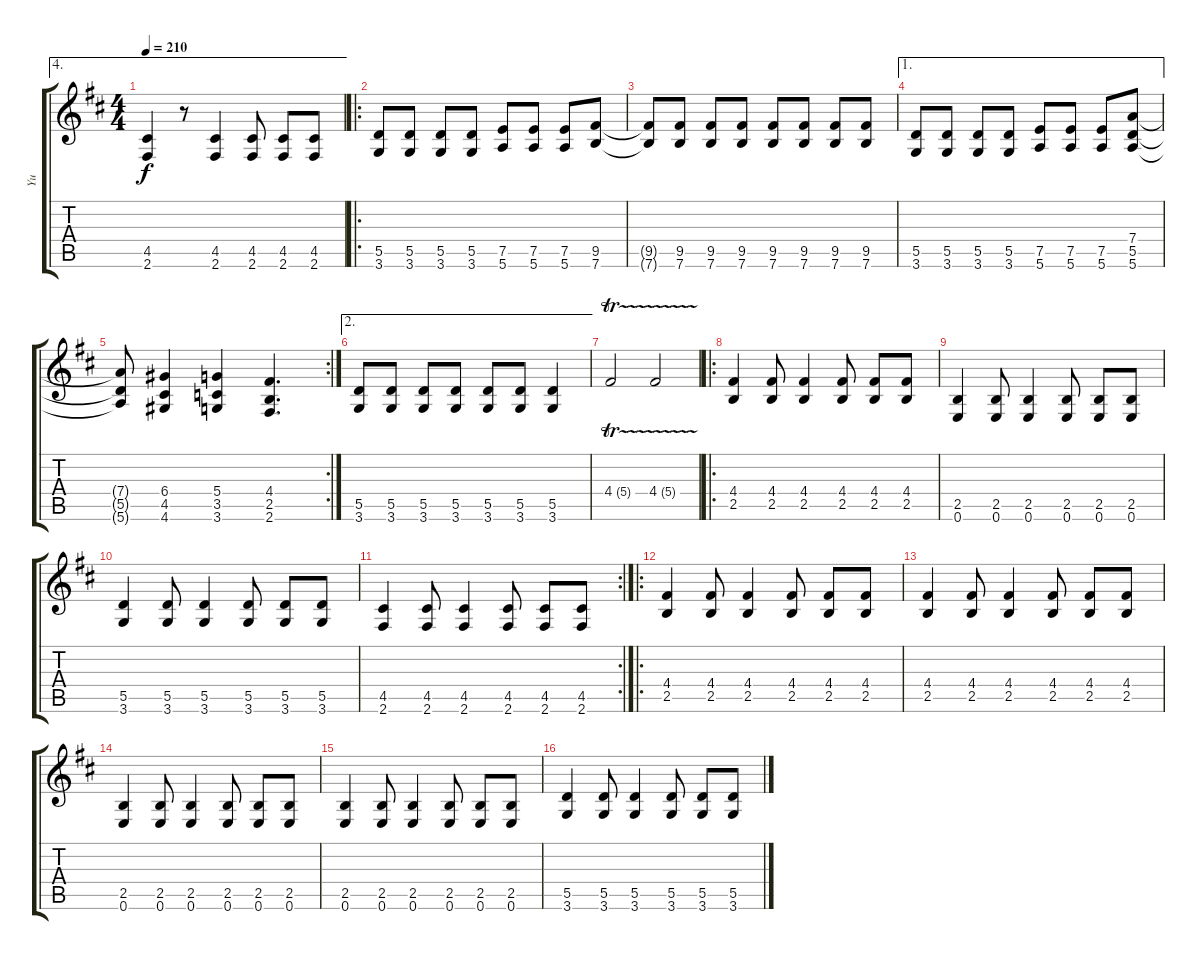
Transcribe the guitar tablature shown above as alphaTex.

\track ("Yu" "Yu") {instrument overdrivenguitar}
\staff {score tabs}
\tuning (E4 B3 G3 D3 A2 E2) {hide}
\ae 4
\ts (4 4)
\tempo 210
\clef g2
\ks d
(4.5 2.6).4{dy f} r.8 (4.5 2.6).4 (4.5 2.6).8 (4.5 2.6).8 (4.5 2.6).8 |
\ro
(5.5 3.6).8 (5.5 3.6).8 (5.5 3.6).8 (5.5 3.6).8 (7.5 5.6).8 (7.5 5.6).8 (7.5 5.6).8 (9.5 7.6).8 |
(9.5{t} 7.6{t}).8 (9.5 7.6).8 (9.5 7.6).8 (9.5 7.6).8 (9.5 7.6).8 (9.5 7.6).8 (9.5 7.6).8 (9.5 7.6).8 |
\ae 1
(5.5 3.6).8 (5.5 3.6).8 (5.5 3.6).8 (5.5 3.6).8 (7.5 5.6).8 (7.5 5.6).8 (7.5 5.6).8 (7.4 5.5 5.6).8 |
\rc 2
(7.4{t} 5.5{t} 5.6{t}).8 (6.4 4.5 4.6).4 (5.4 3.5 3.6).4 (4.4 2.5 2.6).4{d} |
\ae 2
(5.5 3.6).8 (5.5 3.6).8 (5.5 3.6).8 (5.5 3.6).8 (5.5 3.6).8 (5.5 3.6).8 (5.5 3.6).4 |
4.4{tr (5 16)}.2 4.4{tr (5 16)}.2 |
\ro
(4.4 2.5).4 (4.4 2.5).8 (4.4 2.5).4 (4.4 2.5).8 (4.4 2.5).8 (4.4 2.5).8 |
(2.5 0.6).4 (2.5 0.6).8 (2.5 0.6).4 (2.5 0.6).8 (2.5 0.6).8 (2.5 0.6).8 |
(5.5 3.6).4 (5.5 3.6).8 (5.5 3.6).4 (5.5 3.6).8 (5.5 3.6).8 (5.5 3.6).8 |
\rc 2
(4.5 2.6).4 (4.5 2.6).8 (4.5 2.6).4 (4.5 2.6).8 (4.5 2.6).8 (4.5 2.6).8 |
\ro
(4.4 2.5).4 (4.4 2.5).8 (4.4 2.5).4 (4.4 2.5).8 (4.4 2.5).8 (4.4 2.5).8 |
(4.4 2.5).4 (4.4 2.5).8 (4.4 2.5).4 (4.4 2.5).8 (4.4 2.5).8 (4.4 2.5).8 |
(2.5 0.6).4 (2.5 0.6).8 (2.5 0.6).4 (2.5 0.6).8 (2.5 0.6).8 (2.5 0.6).8 |
(2.5 0.6).4 (2.5 0.6).8 (2.5 0.6).4 (2.5 0.6).8 (2.5 0.6).8 (2.5 0.6).8 |
(5.5 3.6).4 (5.5 3.6).8 (5.5 3.6).4 (5.5 3.6).8 (5.5 3.6).8 (5.5 3.6).8
